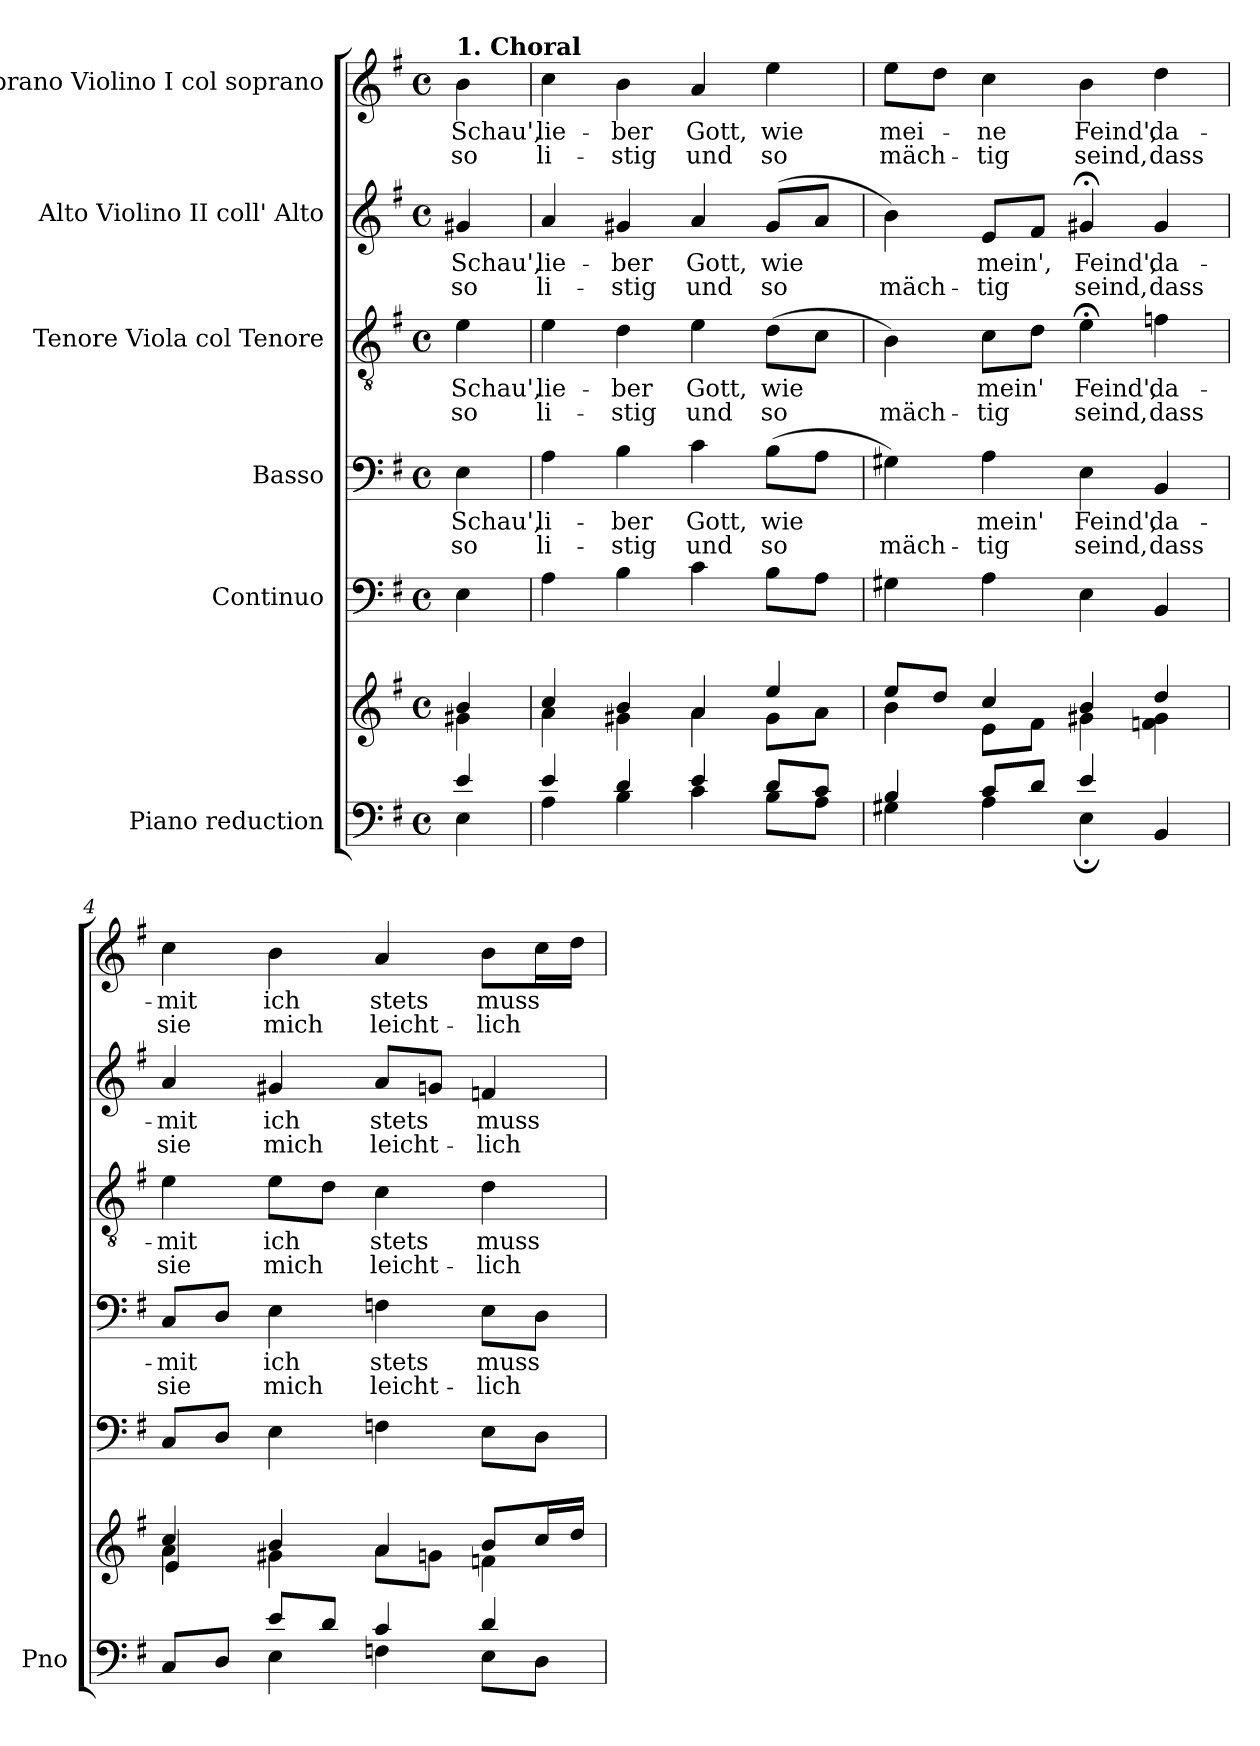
**kern	**kern	**kern	**kern	**text	**text	**kern	**text	**text	**kern	**text	**text	**kern	**text	**text
*part6	*part6	*part5	*part4	*part4	*part4	*part3	*part3	*part3	*part2	*part2	*part2	*part1	*part1	*part1
*staff7	*staff6	*staff5	*staff4	*staff4	*staff4	*staff3	*staff3	*staff3	*staff2	*staff2	*staff2	*staff1	*staff1	*staff1
*I"Piano reduction	*	*I"Continuo	*I"Basso	*	*	*I"Tenore Viola col Tenore	*	*	*I"Alto Violino II coll' Alto	*	*	*I"Soprano Violino I col soprano	*	*
*I'Pno	*	*	*	*	*	*	*	*	*	*	*	*	*	*
*stria5	*stria5	*	*	*	*	*	*	*	*	*	*	*	*	*
*clefF4	*clefG2	*clefF4	*clefF4	*	*	*clefGv2	*	*	*clefG2	*	*	*clefG2	*	*
*k[f#]	*k[f#]	*k[f#]	*k[f#]	*	*	*k[f#]	*	*	*k[f#]	*	*	*k[f#]	*	*
*M4/4	*M4/4	*M4/4	*M4/4	*	*	*M4/4	*	*	*M4/4	*	*	*M4/4	*	*
*met(c)	*met(c)	*met(c)	*met(c)	*	*	*met(c)	*	*	*met(c)	*	*	*met(c)	*	*
=1	=1	=1	=1	=1	=1	=1	=1	=1	=1	=1	=1	=1	=1	=1
*^	*^	*	*	*	*	*	*	*	*	*	*	*	*	*
!	!	!	!	!	!	!	!	!	!	!	!	!	!	!LO:TX:a:B:t=1. Choral	!	!
!	!	!	!	!	!	!LO:LY:b	!LO:LY:b	!	!LO:LY:b	!LO:LY:b	!	!LO:LY:b	!LO:LY:b	!	!LO:LY:b	!LO:LY:b
4e/	4E\	4b/	4g#X\	4E\	4E\	Schau',	so	4e\	Schau',	so	4g#X/	Schau',	so	4b\	Schau',	so
=2	=2	=2	=2	=2	=2	=2	=2	=2	=2	=2	=2	=2	=2	=2	=2	=2
!	!	!	!	!	!	!LO:LY:b	!LO:LY:b	!	!LO:LY:b	!LO:LY:b	!	!LO:LY:b	!LO:LY:b	!	!LO:LY:b	!LO:LY:b
4e/	4A\	4cc/	4a\	4A\	4A\	li-	li-	4e\	lie-	li-	4a/	lie-	li-	4cc\	lie-	li-
!	!	!	!	!	!	!LO:LY:b	!LO:LY:b	!	!LO:LY:b	!LO:LY:b	!	!LO:LY:b	!LO:LY:b	!	!LO:LY:b	!LO:LY:b
4d/	4B\	4b/	4g#X\	4B\	4B\	-ber	-stig	4d\	-ber	-stig	4g#X/	-ber	-stig	4b\	-ber	-stig
!	!	!	!	!	!	!LO:LY:b	!LO:LY:b	!	!LO:LY:b	!LO:LY:b	!	!LO:LY:b	!LO:LY:b	!	!LO:LY:b	!LO:LY:b
4e/	4c\	4a/	4a\	4c\	4c\	Gott,	und	4e\	Gott,	und	4a/	Gott,	und	4a/	Gott,	und
!	!	!	!	!	!	!LO:LY:b	!LO:LY:b	!	!LO:LY:b	!LO:LY:b	!	!LO:LY:b	!LO:LY:b	!	!LO:LY:b	!LO:LY:b
8d/L	8B\L	4ee/	8g#\L	8B\L	(8B\L	wie	so	(8d\L	wie	so	(8g#/L	wie	so	4ee\	wie	so
8c/J	8A\J	.	8a\J	8A\J	8A\J	.	.	8c\J	.	.	8a/J	.	.	.	.	.
=3	=3	=3	=3	=3	=3	=3	=3	=3	=3	=3	=3	=3	=3	=3	=3	=3
!	!	!	!	!	!	!	!LO:LY:b	!	!	!LO:LY:b	!	!	!LO:LY:b	!	!LO:LY:b	!LO:LY:b
4B/	4G#X\	8ee/L	4b\	4G#X\	4G#X\)	.	mäch-	4B\)	.	mäch-	4b\)	.	mäch-	8ee\L	mei-	mäch-
.	.	8dd/J	.	.	.	.	.	.	.	.	.	.	.	8dd\J	.	.
!	!	!	!	!	!	!LO:LY:b	!LO:LY:b	!	!LO:LY:b	!LO:LY:b	!	!LO:LY:b	!LO:LY:b	!	!LO:LY:b	!LO:LY:b
8c/L	4A\	4cc/	8e\L	4A\	4A\	mein'	-tig	8c\L	mein'	-tig	8e/L	mein',	-tig	4cc\	-ne	-tig
8d/J	.	.	8f#\J	.	.	.	.	8d\J	.	.	8f#/J	.	.	.	.	.
!	!	!	!	!	!	!LO:LY:b	!LO:LY:b	!	!LO:LY:b	!LO:LY:b	!	!LO:LY:b	!LO:LY:b	!	!LO:LY:b	!LO:LY:b
4e/	4E;\	4b>/	4g#X\	4E>\	4E>\	Feind',	seind,	4e;<\	Feind',	seind,	4g#X;</	Feind',	seind,	4b>\	Feind',	seind,
!	!	!	!	!	!	!LO:LY:b	!LO:LY:b	!	!LO:LY:b	!LO:LY:b	!	!LO:LY:b	!LO:LY:b	!	!LO:LY:b	!LO:LY:b
4BB/	4ryy	4dd/	4fn\ 4g#\	4BB/	4BB/	da-	dass	4fn\	da-	dass	4g#/	da-	dass	4dd\	da-	dass
=4	=4	=4	=4	=4	=4	=4	=4	=4	=4	=4	=4	=4	=4	=4	=4	=4
*	*	*	*^	*	*	*	*	*	*	*	*	*	*	*	*	*
!	!	!	!	!	!	!	!LO:LY:b	!LO:LY:b	!	!LO:LY:b	!LO:LY:b	!	!LO:LY:b	!LO:LY:b	!	!LO:LY:b	!LO:LY:b
4ryy	8C/L	4cc/	4a\	4e/	8C/L	8C/L	-mit	sie	4e\	-mit	sie	4a/	-mit	sie	4cc\	-mit	sie
.	8D/J	.	.	.	8D/J	8D/J	.	.	.	.	.	.	.	.	.	.	.
!	!	!	!	!	!	!	!LO:LY:b	!LO:LY:b	!	!LO:LY:b	!LO:LY:b	!	!LO:LY:b	!LO:LY:b	!	!LO:LY:b	!LO:LY:b
8e/L	4E\	4b/	4g#X\	2.ryy	4E\	4E\	ich	mich	8e\L	ich	mich	4g#X/	ich	mich	4b\	ich	mich
8d/J	.	.	.	.	.	.	.	.	8d\J	.	.	.	.	.	.	.	.
!	!	!	!	!	!	!	!LO:LY:b	!LO:LY:b	!	!LO:LY:b	!LO:LY:b	!	!LO:LY:b	!LO:LY:b	!	!LO:LY:b	!LO:LY:b
4c/	4Fn\	4a/	8a\L	.	4Fn\	4Fn\	stets	leicht-	4c\	stets	leicht-	8a/L	stets	leicht-	4a/	stets	leicht-
.	.	.	8gn\J	.	.	.	.	.	.	.	.	8gn/J	.	.	.	.	.
!	!	!	!	!	!	!	!LO:LY:b	!LO:LY:b	!	!LO:LY:b	!LO:LY:b	!	!LO:LY:b	!LO:LY:b	!	!LO:LY:b	!LO:LY:b
4d/	8E\L	8b/L	4fn\	.	8E\L	8E\L	muss	-lich	4d\	muss	-lich	4fn/	muss	-lich	8b\L	muss	-lich
.	8D\J	16cc/L	.	.	8D\J	8D\J	.	.	.	.	.	.	.	.	16cc\L	.	.
.	.	16dd/JJ	.	.	.	.	.	.	.	.	.	.	.	.	16dd\JJ	.	.
*v	*v	*	*	*	*	*	*	*	*	*	*	*	*	*	*	*	*
*	*v	*v	*v	*	*	*	*	*	*	*	*	*	*	*	*	*
=	=	=	=	=	=	=	=	=	=	=	=	=	=	=
*-	*-	*-	*-	*-	*-	*-	*-	*-	*-	*-	*-	*-	*-	*-
